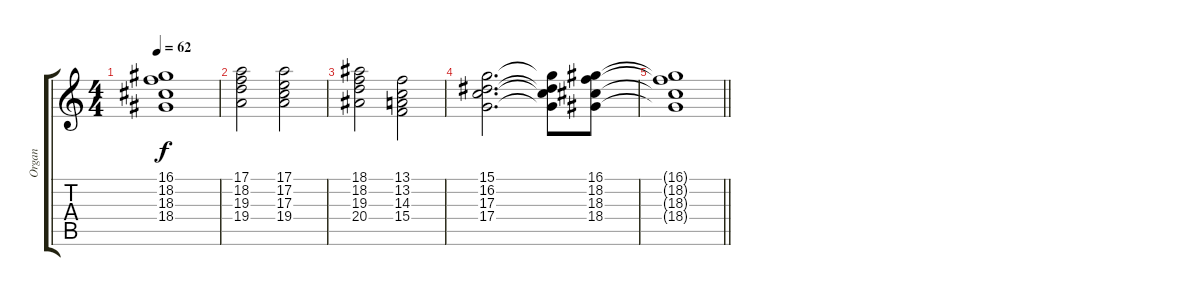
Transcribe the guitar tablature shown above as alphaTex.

\track ("Organ" "Organ") {instrument rockorgan}
\staff {score tabs}
\tuning (E4 B3 G3 D3 A2 E2) {hide}
\ts (4 4)
\tempo 62
\clef g2
\ks c
(16.1{t} 18.2{t} 18.3{t} 18.4{t}).1{dy f} |
(17.1 18.2 19.3 19.4).2 (17.1 17.2 17.3 19.4).2 |
(18.1 18.2 19.3 20.4).2 (13.1 13.2 14.3 15.4).2 |
(15.1 16.2 17.3 17.4).2{d} (15.1{t} 16.2{t} 17.3{t} 17.4{t}).8 (16.1 18.2 18.3 18.4).8 |
\barLineRight lightlight
(16.1{t} 18.2{t} 18.3{t} 18.4{t}).1
